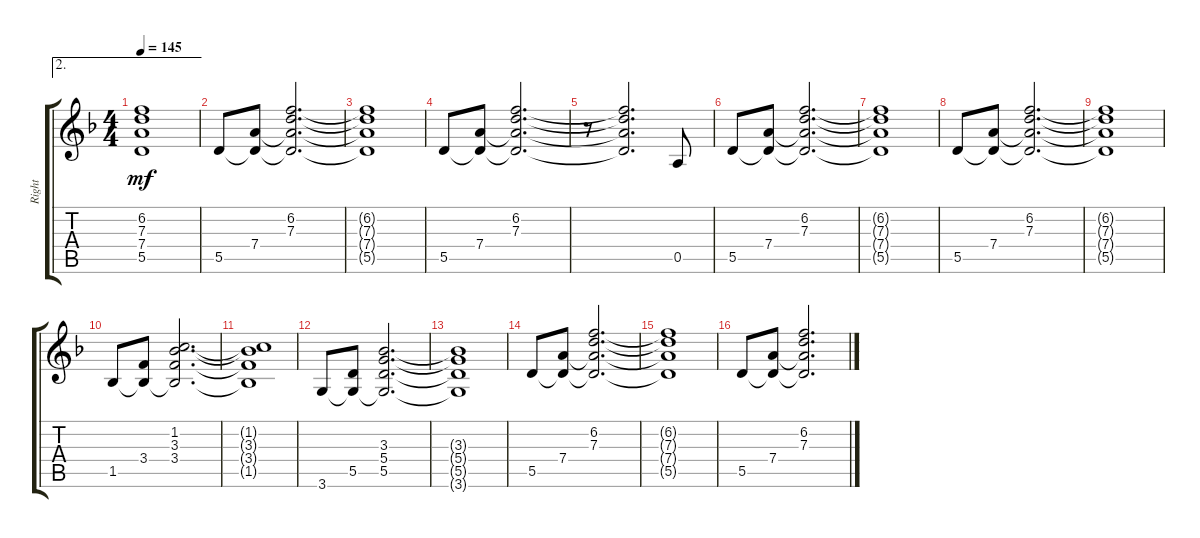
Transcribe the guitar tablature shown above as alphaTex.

\track ("Right" "Right") {instrument acousticguitarsteel}
\staff {score tabs}
\tuning (E4 B3 G3 D3 A2 E2) {hide}
\ae 2
\ts (4 4)
\tempo 145
\clef g2
\ks f
(6.2{t} 7.3{t} 7.4{t} 5.5{t}).1{dy mf} |
5.5.8 (7.4 5.5{t}).8 (6.2 7.3 7.4{t} 5.5{t}).2{d} |
(6.2{t} 7.3{t} 7.4{t} 5.5{t}).1 |
5.5.8 (7.4 5.5{t}).8 (6.2 7.3 7.4{t} 5.5{t}).2{d} |
r.8 (6.2{t} 7.3{t} 7.4{t} 5.5{t}).2{d} 0.5.8 |
5.5.8 (7.4 5.5{t}).8 (6.2 7.3 7.4{t} 5.5{t}).2{d} |
(6.2{t} 7.3{t} 7.4{t} 5.5{t}).1 |
5.5.8 (7.4 5.5{t}).8 (6.2 7.3 7.4{t} 5.5{t}).2{d} |
(6.2{t} 7.3{t} 7.4{t} 5.5{t}).1 |
1.5.8 (3.4 1.5{t}).8 (1.2 3.3 3.4 1.5{t}).2{d} |
(1.2{t} 3.3{t} 3.4{t} 1.5{t}).1 |
3.6.8 (5.5 3.6{t}).8 (3.3 5.4 5.5 3.6{t}).2{d} |
(3.3{t} 5.4{t} 5.5{t} 3.6{t}).1 |
5.5.8 (7.4 5.5{t}).8 (6.2 7.3 7.4{t} 5.5{t}).2{d} |
(6.2{t} 7.3{t} 7.4{t} 5.5{t}).1 |
5.5.8 (7.4 5.5{t}).8 (6.2 7.3 7.4{t} 5.5{t}).2{d}
